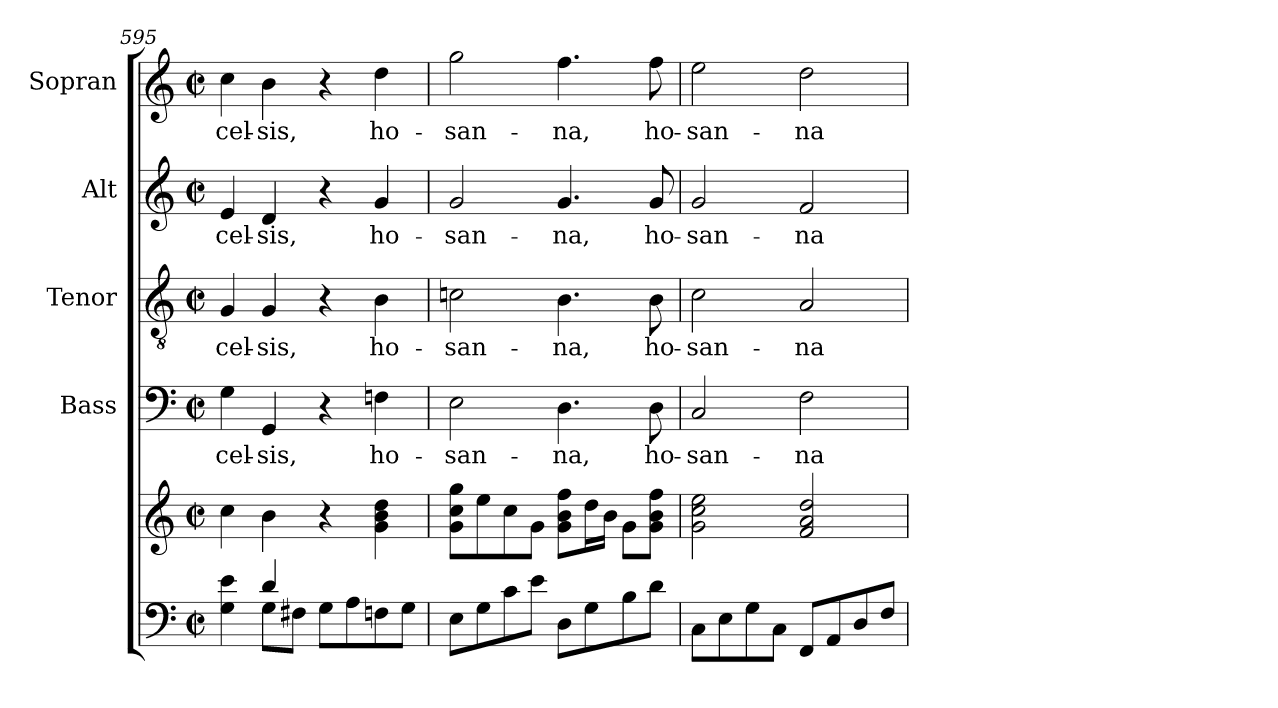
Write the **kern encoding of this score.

**kern	**kern	**kern	**text	**kern	**text	**kern	**text	**kern	**text
*part5	*part5	*part4	*part4	*part3	*part3	*part2	*part2	*part1	*part1
*staff6	*staff5	*staff4	*staff4	*staff3	*staff3	*staff2	*staff2	*staff1	*staff1
*	*	*I"Bass	*	*I"Tenor	*	*I"Alt	*	*I"Sopran	*
*	*	*I'B.	*	*I'T.	*	*I'A.	*	*I'S.	*
*clefF4	*clefG2	*clefF4	*	*clefGv2	*	*clefG2	*	*clefG2	*
*k[]	*k[]	*k[]	*	*k[]	*	*k[]	*	*k[]	*
*C:	*C:	*C:	*	*C:	*	*C:	*	*C:	*
*M2/2	*M2/2	*M2/2	*	*M2/2	*	*M2/2	*	*M2/2	*
*met(c|)	*met(c|)	*met(c|)	*	*met(c|)	*	*met(c|)	*	*met(c|)	*
=595	=595	=595	=595	=595	=595	=595	=595	=595	=595
*^	*	*	*	*	*	*	*	*	*
!	!	!	!	!LO:LY:b	!	!LO:LY:b	!	!LO:LY:b	!	!LO:LY:b
4ryy	4G\ 4e\	4cc\	4G\	-cel-	4G/	-cel-	4e/	-cel-	4cc\	-cel-
!	!	!	!	!LO:LY:b	!	!LO:LY:b	!	!LO:LY:b	!	!LO:LY:b
4d/	8G\L	4b\	4GG/	-sis,	4G/	-sis,	4d/	-sis,	4b\	-sis,
.	8F#X\J	.	.	.	.	.	.	.	.	.
2ryy	8G\L	4r	4r	.	4r	.	4r	.	4r	.
.	8A\	.	.	.	.	.	.	.	.	.
!	!	!	!	!LO:LY:b	!	!LO:LY:b	!	!LO:LY:b	!	!LO:LY:b
.	8Fn\	4g\ 4b\ 4dd\	4Fn\	ho-	4B\	ho-	4g/	ho-	4dd\	ho-
.	8G\J	.	.	.	.	.	.	.	.	.
=596	=596	=596	=596	=596	=596	=596	=596	=596	=596	=596
!	!	!	!	!LO:LY:b	!	!LO:LY:b	!	!LO:LY:b	!	!LO:LY:b
*v	*v	*	*	*	*	*	*	*	*	*
8E\L	8g\ 8cc\ 8gg\L	2E\	-san-	2cn\	-san-	2g/	-san-	2gg\	-san-
8G\	8ee\	.	.	.	.	.	.	.	.
8c\	8cc\	.	.	.	.	.	.	.	.
8e\J	8g\J	.	.	.	.	.	.	.	.
!	!	!	!LO:LY:b	!	!LO:LY:b	!	!LO:LY:b	!	!LO:LY:b
8D\L	8g\ 8b\ 8ff\L	4.D\	-na,	4.B\	-na,	4.g/	-na,	4.ff\	-na,
8G\	16dd\L	.	.	.	.	.	.	.	.
.	16b\JJ	.	.	.	.	.	.	.	.
8B\	8g\L	.	.	.	.	.	.	.	.
!	!	!	!LO:LY:b	!	!LO:LY:b	!	!LO:LY:b	!	!LO:LY:b
8d\J	8g\ 8b\ 8ff\J	8D\	ho-	8B\	ho-	8g/	ho-	8ff\	ho-
=597	=597	=597	=597	=597	=597	=597	=597	=597	=597
!	!	!	!LO:LY:b	!	!LO:LY:b	!	!LO:LY:b	!	!LO:LY:b
8C\L	2g\ 2cc\ 2ee\	2C/	-san-	2c\	-san-	2g/	-san-	2ee\	-san-
8E\	.	.	.	.	.	.	.	.	.
8G\	.	.	.	.	.	.	.	.	.
8C\J	.	.	.	.	.	.	.	.	.
!	!	!	!LO:LY:b	!	!LO:LY:b	!	!LO:LY:b	!	!LO:LY:b
8FF/L	2f/ 2a/ 2dd/	2F\	-na	2A/	-na	2f/	-na	2dd\	-na
8AA/	.	.	.	.	.	.	.	.	.
8D/	.	.	.	.	.	.	.	.	.
8F/J	.	.	.	.	.	.	.	.	.
=	=	=	=	=	=	=	=	=	=
*-	*-	*-	*-	*-	*-	*-	*-	*-	*-
